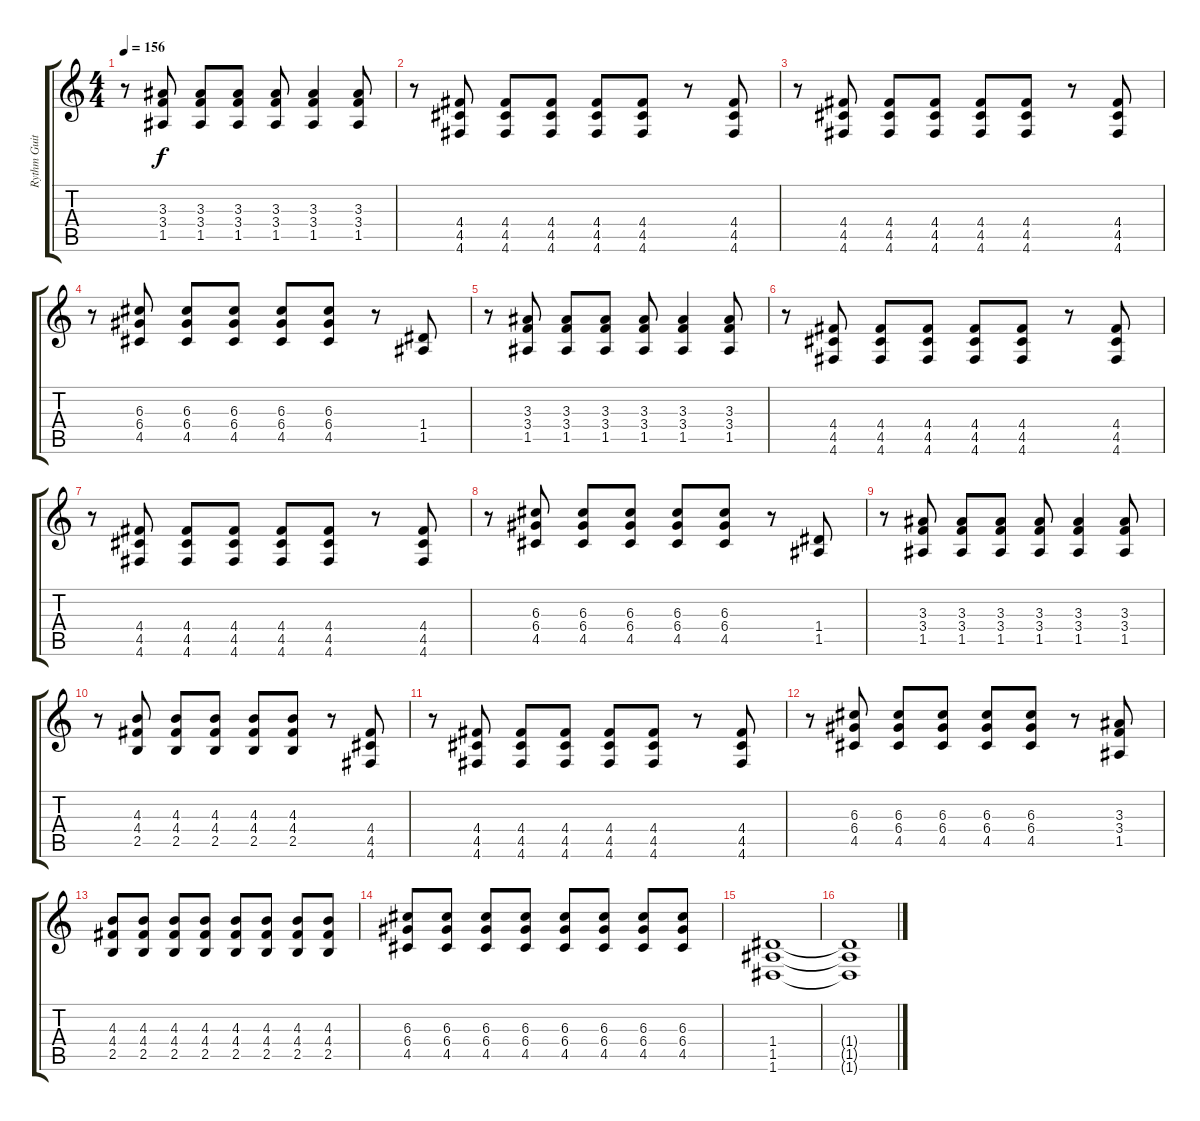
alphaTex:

\track ("Rythm Guitar" "Rythm Guit") {instrument overdrivenguitar}
\staff {score tabs}
\tuning (E4 B3 G3 D3 A2 D2) {hide}
\ts (4 4)
\tempo 156
\clef g2
\ks c
r.8{dy ff} (3.3 3.4 1.5).8{dy f} (3.3 3.4 1.5).8 (3.3 3.4 1.5).8 (3.3 3.4 1.5).8 (3.3 3.4 1.5).4 (3.3 3.4 1.5).8 |
r.8 (4.4 4.5 4.6).8 (4.4 4.5 4.6).8 (4.4 4.5 4.6).8 (4.4 4.5 4.6).8 (4.4 4.5 4.6).8 r.8 (4.4 4.5 4.6).8 |
r.8 (4.4 4.5 4.6).8 (4.4 4.5 4.6).8 (4.4 4.5 4.6).8 (4.4 4.5 4.6).8 (4.4 4.5 4.6).8 r.8 (4.4 4.5 4.6).8 |
r.8 (6.3 6.4 4.5).8 (6.3 6.4 4.5).8 (6.3 6.4 4.5).8 (6.3 6.4 4.5).8 (6.3 6.4 4.5).8 r.8 (1.4 1.5).8 |
r.8 (3.3 3.4 1.5).8 (3.3 3.4 1.5).8 (3.3 3.4 1.5).8 (3.3 3.4 1.5).8 (3.3 3.4 1.5).4 (3.3 3.4 1.5).8 |
r.8 (4.4 4.5 4.6).8 (4.4 4.5 4.6).8 (4.4 4.5 4.6).8 (4.4 4.5 4.6).8 (4.4 4.5 4.6).8 r.8 (4.4 4.5 4.6).8 |
r.8 (4.4 4.5 4.6).8 (4.4 4.5 4.6).8 (4.4 4.5 4.6).8 (4.4 4.5 4.6).8 (4.4 4.5 4.6).8 r.8 (4.4 4.5 4.6).8 |
r.8 (6.3 6.4 4.5).8 (6.3 6.4 4.5).8 (6.3 6.4 4.5).8 (6.3 6.4 4.5).8 (6.3 6.4 4.5).8 r.8 (1.4 1.5).8 |
r.8 (3.3 3.4 1.5).8 (3.3 3.4 1.5).8 (3.3 3.4 1.5).8 (3.3 3.4 1.5).8 (3.3 3.4 1.5).4 (3.3 3.4 1.5).8 |
r.8 (4.3 4.4 2.5).8 (4.3 4.4 2.5).8 (4.3 4.4 2.5).8 (4.3 4.4 2.5).8 (4.3 4.4 2.5).8 r.8 (4.4 4.5 4.6).8 |
r.8 (4.4 4.5 4.6).8 (4.4 4.5 4.6).8 (4.4 4.5 4.6).8 (4.4 4.5 4.6).8 (4.4 4.5 4.6).8 r.8 (4.4 4.5 4.6).8 |
r.8 (6.3 6.4 4.5).8 (6.3 6.4 4.5).8 (6.3 6.4 4.5).8 (6.3 6.4 4.5).8 (6.3 6.4 4.5).8 r.8 (3.3 3.4 1.5).8 |
(4.3 4.4 2.5).8 (4.3 4.4 2.5).8 (4.3 4.4 2.5).8 (4.3 4.4 2.5).8 (4.3 4.4 2.5).8 (4.3 4.4 2.5).8 (4.3 4.4 2.5).8 (4.3 4.4 2.5).8 |
(6.3 6.4 4.5).8 (6.3 6.4 4.5).8 (6.3 6.4 4.5).8 (6.3 6.4 4.5).8 (6.3 6.4 4.5).8 (6.3 6.4 4.5).8 (6.3 6.4 4.5).8 (6.3 6.4 4.5).8 |
(1.4 1.5 1.6).1 |
(1.4{t} 1.5{t} 1.6{t}).1
